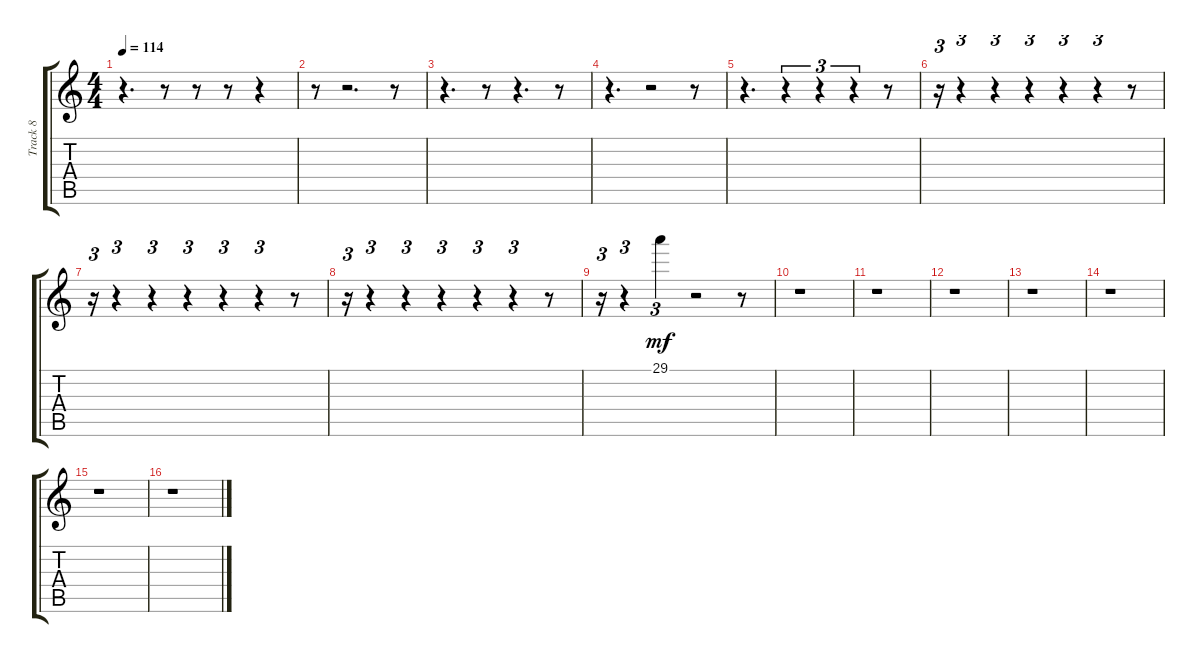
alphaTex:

\track ("Track 8" "Track 8") {instrument musicbox}
\staff {score tabs}
\tuning (E4 B3 G3 D3 A2 E2) {hide}
\ts (4 4)
\tempo 114
\clef g2
\ks c
r.4{d dy mf} r.8 r.8 r.8 r.4 |
r.8 r.2{d} r.8 |
r.4{d} r.8 r.4{d} r.8 |
r.4{d} r.2 r.8 |
r.4{d} r.4{tu (3 2)} r.4{tu (3 2)} r.4{tu (3 2)} r.8 |
r.16{tu (3 2)} r.4{tu (3 2)} r.4{tu (3 2)} r.4{tu (3 2)} r.4{tu (3 2)} r.4{tu (3 2)} r.8 |
r.16{tu (3 2)} r.4{tu (3 2)} r.4{tu (3 2)} r.4{tu (3 2)} r.4{tu (3 2)} r.4{tu (3 2)} r.8 |
r.16{tu (3 2)} r.4{tu (3 2)} r.4{tu (3 2)} r.4{tu (3 2)} r.4{tu (3 2)} r.4{tu (3 2)} r.8 |
r.16{tu (3 2)} r.4{tu (3 2)} 29.1.4{tu (3 2)} r.2 r.8 |
r.1 |
r.1 |
r.1 |
r.1 |
r.1 |
r.1 |
r.1
